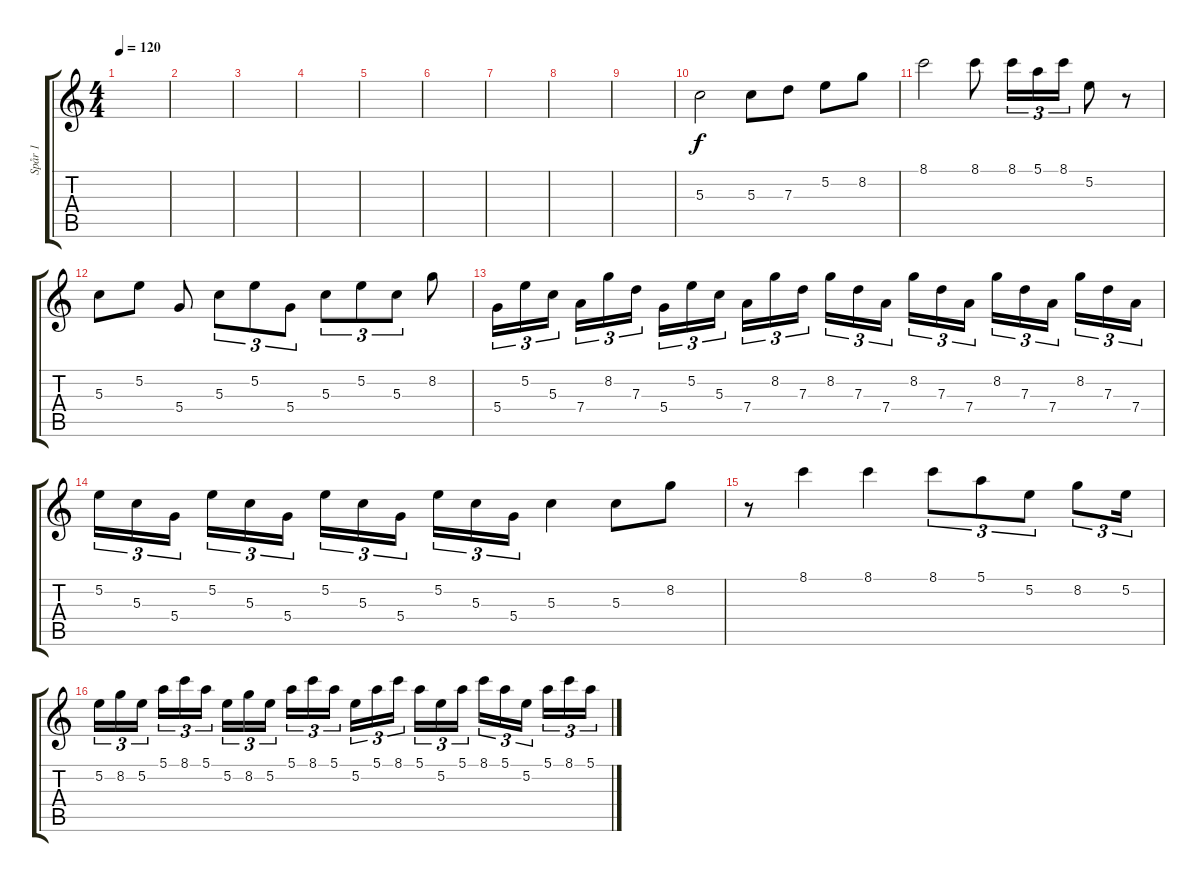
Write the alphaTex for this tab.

\track ("Spår 1" "Spår 1") {instrument overdrivenguitar}
\staff {score tabs}
\tuning (E4 B3 G3 D3 A2 E2) {hide}
\ts (4 4)
\tempo 120
\clef g2
\ks c
|
|
|
|
|
|
|
|
|
5.3.2{volume 10 balance 5} 5.3.8 7.3.8 5.2.8 8.2.8 |
8.1.2 8.1.8 8.1.16{tu (3 2)} 5.1.16{tu (3 2)} 8.1.16{tu (3 2)} 5.2.8 r.8 |
5.3.8 5.2.8 5.4.8 5.3.8{tu (3 2)} 5.2.8{tu (3 2)} 5.4.8{tu (3 2)} 5.3.8{tu (3 2)} 5.2.8{tu (3 2)} 5.3.8{tu (3 2)} 8.2.8 |
5.4.16{tu (3 2)} 5.2.16{tu (3 2)} 5.3.16{tu (3 2)} 7.4.16{tu (3 2)} 8.2.16{tu (3 2)} 7.3.16{tu (3 2)} 5.4.16{tu (3 2)} 5.2.16{tu (3 2)} 5.3.16{tu (3 2)} 7.4.16{tu (3 2)} 8.2.16{tu (3 2)} 7.3.16{tu (3 2)} 8.2.16{tu (3 2)} 7.3.16{tu (3 2)} 7.4.16{tu (3 2)} 8.2.16{tu (3 2)} 7.3.16{tu (3 2)} 7.4.16{tu (3 2)} 8.2.16{tu (3 2)} 7.3.16{tu (3 2)} 7.4.16{tu (3 2)} 8.2.16{tu (3 2)} 7.3.16{tu (3 2)} 7.4.16{tu (3 2)} |
5.2.16{tu (3 2)} 5.3.16{tu (3 2)} 5.4.16{tu (3 2)} 5.2.16{tu (3 2)} 5.3.16{tu (3 2)} 5.4.16{tu (3 2)} 5.2.16{tu (3 2)} 5.3.16{tu (3 2)} 5.4.16{tu (3 2)} 5.2.16{tu (3 2)} 5.3.16{tu (3 2)} 5.4.16{tu (3 2)} 5.3.4 5.3.8 8.2.8 |
r.8 8.1.4 8.1.4 8.1.8{tu (3 2)} 5.1.8{tu (3 2)} 5.2.8{tu (3 2)} 8.2.8{tu (3 2)} 5.2.16{tu (3 2)} |
5.2.16{tu (3 2)} 8.2.16{tu (3 2)} 5.2.16{tu (3 2)} 5.1.16{tu (3 2)} 8.1.16{tu (3 2)} 5.1.16{tu (3 2)} 5.2.16{tu (3 2)} 8.2.16{tu (3 2)} 5.2.16{tu (3 2)} 5.1.16{tu (3 2)} 8.1.16{tu (3 2)} 5.1.16{tu (3 2)} 5.2.16{tu (3 2)} 5.1.16{tu (3 2)} 8.1.16{tu (3 2)} 5.1.16{tu (3 2)} 5.2.16{tu (3 2)} 5.1.16{tu (3 2)} 8.1.16{tu (3 2)} 5.1.16{tu (3 2)} 5.2.16{tu (3 2)} 5.1.16{tu (3 2)} 8.1.16{tu (3 2)} 5.1.16{tu (3 2)}
